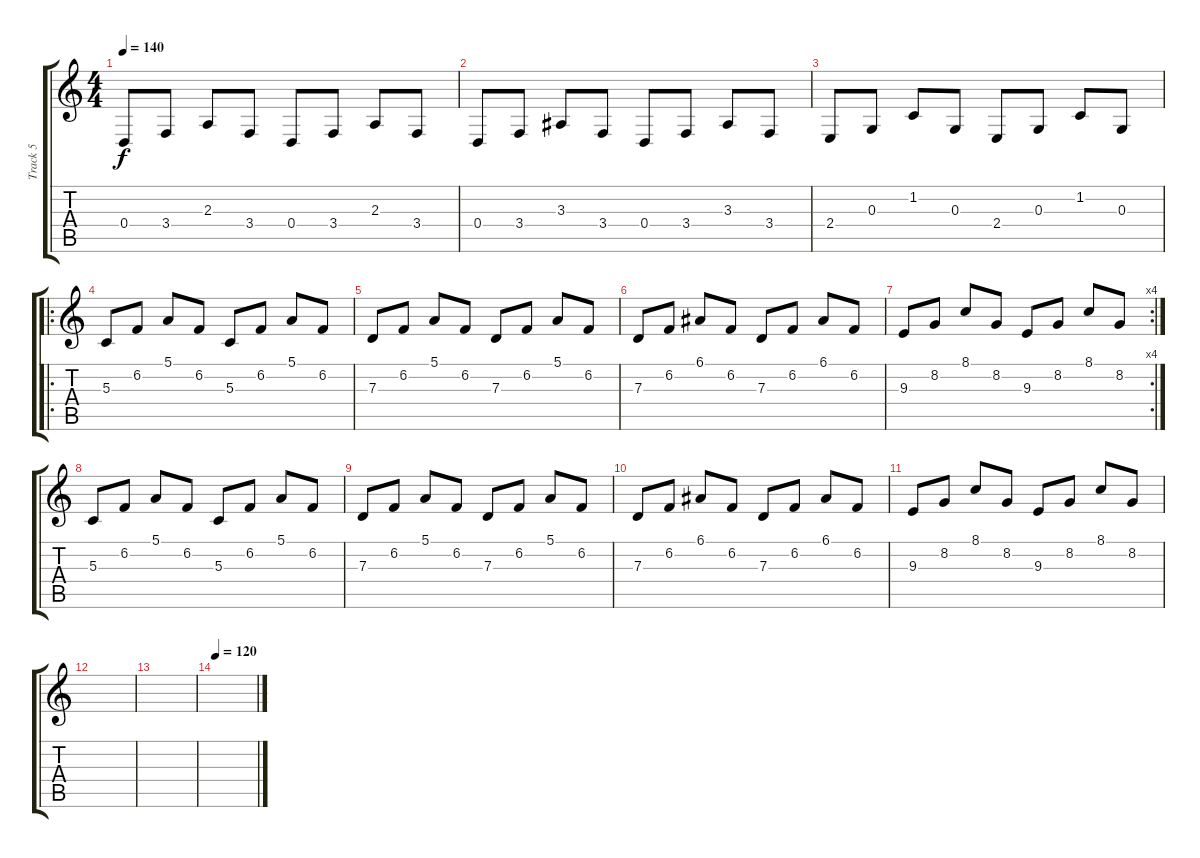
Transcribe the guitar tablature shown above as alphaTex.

\track ("Track 5" "Track 5") {instrument musicbox}
\staff {score tabs}
\tuning (E4 B3 G3 D3 A2 E2) {hide}
\ts (4 4)
\tempo 140
\clef g2
\ks c
0.4.8{dy f} 3.4.8 2.3.8 3.4.8 0.4.8 3.4.8 2.3.8 3.4.8 |
0.4.8 3.4.8 3.3.8 3.4.8 0.4.8 3.4.8 3.3.8 3.4.8 |
2.4.8 0.3.8 1.2.8 0.3.8 2.4.8 0.3.8 1.2.8 0.3.8 |
\ro
5.3.8 6.2.8 5.1.8 6.2.8 5.3.8 6.2.8 5.1.8 6.2.8 |
7.3.8 6.2.8 5.1.8 6.2.8 7.3.8 6.2.8 5.1.8 6.2.8 |
7.3.8 6.2.8 6.1.8 6.2.8 7.3.8 6.2.8 6.1.8 6.2.8 |
\rc 4
9.3.8 8.2.8 8.1.8 8.2.8 9.3.8 8.2.8 8.1.8 8.2.8 |
5.3.8 6.2.8 5.1.8 6.2.8 5.3.8 6.2.8 5.1.8 6.2.8 |
7.3.8 6.2.8 5.1.8 6.2.8 7.3.8 6.2.8 5.1.8 6.2.8 |
7.3.8 6.2.8 6.1.8 6.2.8 7.3.8 6.2.8 6.1.8 6.2.8 |
9.3.8 8.2.8 8.1.8 8.2.8 9.3.8 8.2.8 8.1.8 8.2.8 |
|
|
\tempo 120
